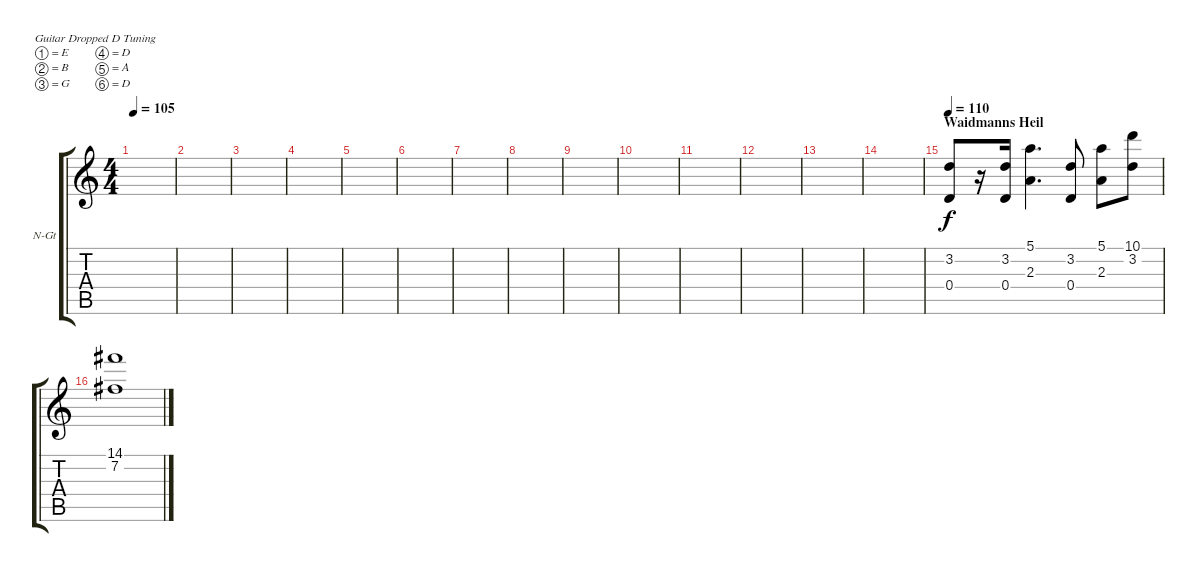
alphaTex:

\bracketExtendMode groupsimilarinstruments
\firstSystemTrackNameOrientation horizontal
\otherSystemsTrackNameOrientation horizontal
\track ("Keyboard (Christian)" "N-Gt") {instrument acousticguitarnylon}
\staff {score tabs}
\tuning (E4 B3 G3 D3 A2 D2)
\ts (4 4)
\tempo 105
\clef g2
\scale
0.333333
\ks c
|
\scale
0.333333 |
\scale
0.333333 |
\scale
0.333333 |
\scale
0.333333 |
\scale
0.333333 |
\scale
0.333333 |
\scale
0.333333 |
\scale
0.333333 |
\scale
0.333333 |
\scale
0.333333 |
\scale
0.333333 |
\scale
0.333333 |
\scale
0.333333 |
\section ("" "Waidmanns Heil")
\tempo 110
(3.2 0.4).8 r.16 (3.2 0.4).16 (5.1 2.3).4{d} (3.2 0.4).8 (5.1 2.3).8 (10.1 3.2).8 |
(14.1 7.2).1
